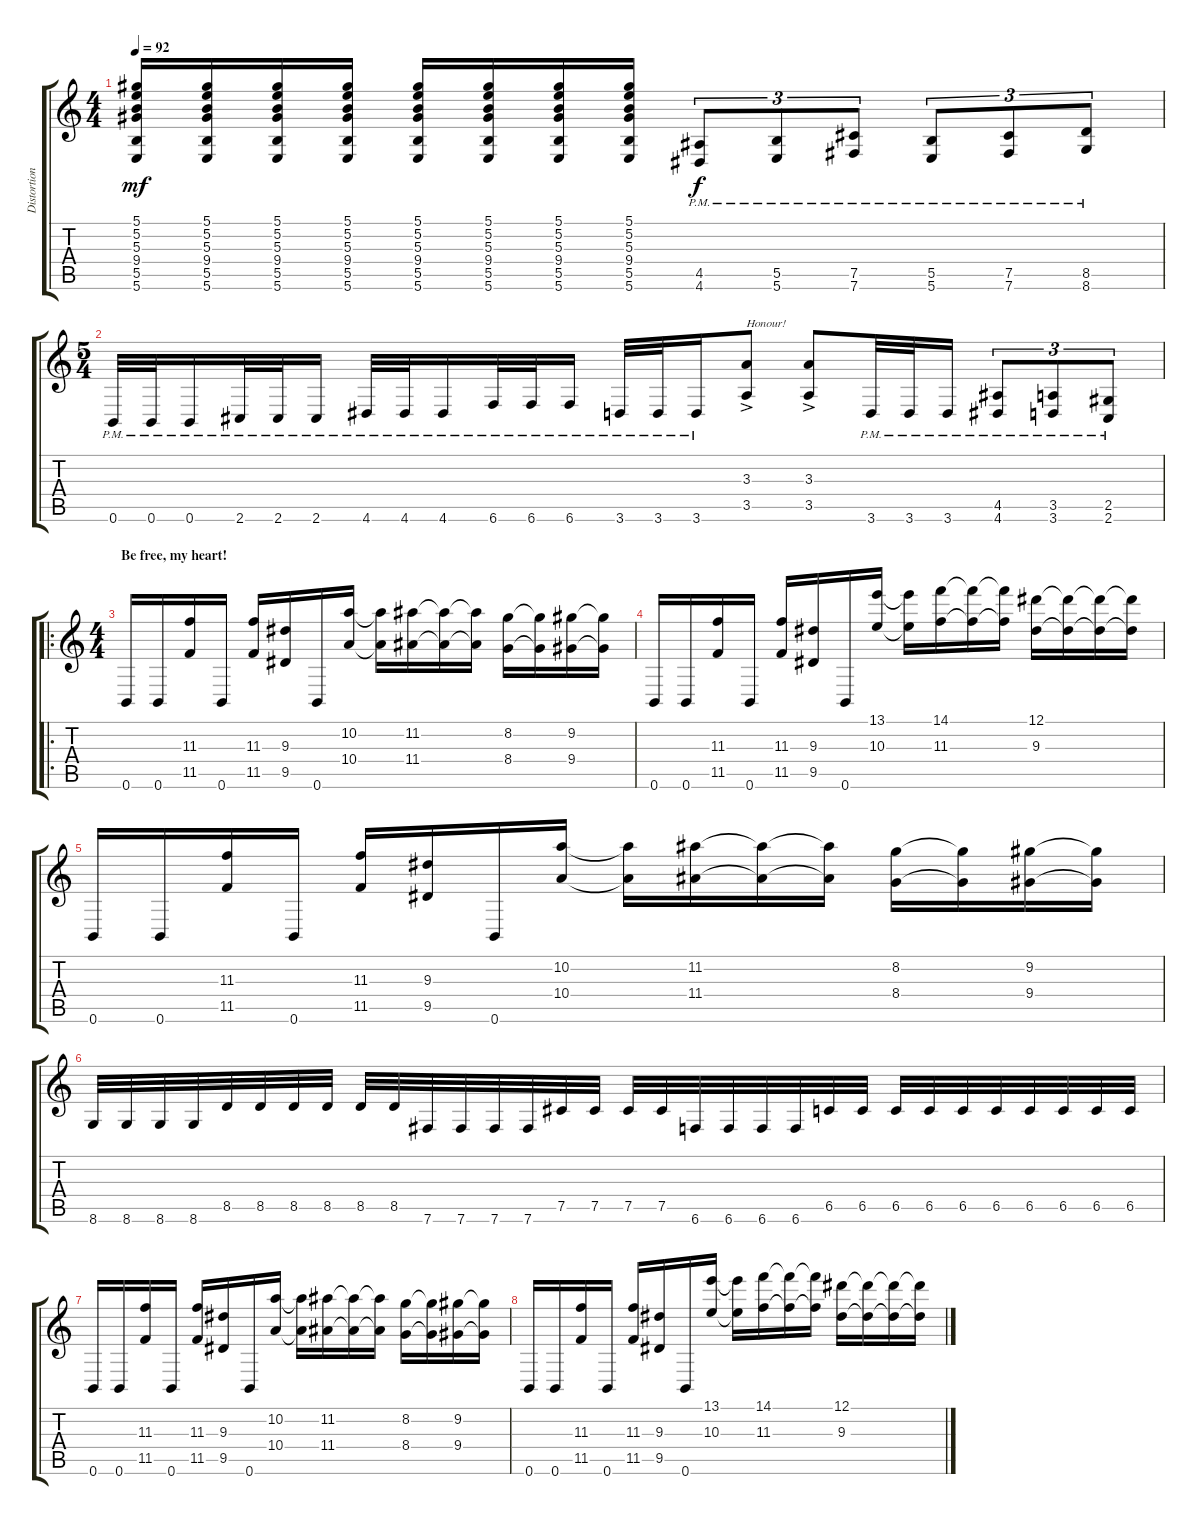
\track ("Distortion Guitar" "Distortion") {instrument distortionguitar}
\staff {score tabs}
\tuning (Eb4 B3 Gb3 B2 Gb2 B1) {hide}
\ts (4 4)
\tempo 92
\clef g2
\ks c
(5.1 5.2 5.3 9.4 5.5 5.6).16{dy mf} (5.1 5.2 5.3 9.4 5.5 5.6).16 (5.1 5.2 5.3 9.4 5.5 5.6).16 (5.1 5.2 5.3 9.4 5.5 5.6).16 (5.1 5.2 5.3 9.4 5.5 5.6).16 (5.1 5.2 5.3 9.4 5.5 5.6).16 (5.1 5.2 5.3 9.4 5.5 5.6).16 (5.1 5.2 5.3 9.4 5.5 5.6).16 (4.5{pm} 4.6{pm}).8{tu (3 2) dy f} (5.5{pm} 5.6{pm}).8{tu (3 2)} (7.5{pm} 7.6{pm}).8{tu (3 2)} (5.5{pm} 5.6{pm}).8{tu (3 2)} (7.5{pm} 7.6{pm}).8{tu (3 2)} (8.5{pm} 8.6{pm}).8{tu (3 2)} |
\ts (5 4)
0.6{pm}.32 0.6{pm}.32 0.6{pm}.16 2.6{pm}.32 2.6{pm}.32 2.6{pm}.16 4.6{pm}.32 4.6{pm}.32 4.6{pm}.16 6.6{pm}.32 6.6{pm}.32 6.6{pm}.16 3.6{pm}.32 3.6{pm}.32 3.6{pm}.16 (3.3 3.5{ac}).8{txt "Honour!"} (3.3 3.5{ac}).8 3.6{pm}.32 3.6{pm}.32 3.6{pm}.16 (4.5{pm} 4.6{pm}).8{tu (3 2)} (3.5{pm} 3.6{pm}).8{tu (3 2)} (2.5{pm} 2.6{pm}).8{tu (3 2)} |
\ro
\ts (4 4)
\section ("" "Be free, my heart!")
0.6.16 0.6.16 (11.3 11.5).16 0.6.16 (11.3 11.5).16 (9.3 9.5).16 0.6.16 (10.2 10.4).16 (10.2{t} 10.4{t}).16 (11.2 11.4).16 (11.2{t} 11.4{t}).16 (11.2{t} 11.4{t}).16 (8.2 8.4).16 (8.2{t} 8.4{t}).16 (9.2 9.4).16 (9.2{t} 9.4{t}).16 |
0.6.16 0.6.16 (11.3 11.5).16 0.6.16 (11.3 11.5).16 (9.3 9.5).16 0.6.16 (13.1 10.3).16 (13.1{t} 10.3{t}).16 (14.1 11.3).16 (14.1{t} 11.3{t}).16 (14.1{t} 11.3{t}).16 (12.1 9.3).16 (12.1{t} 9.3{t}).16 (12.1{t} 9.3{t}).16 (12.1{t} 9.3{t}).16 |
0.6.16 0.6.16 (11.3 11.5).16 0.6.16 (11.3 11.5).16 (9.3 9.5).16 0.6.16 (10.2 10.4).16 (10.2{t} 10.4{t}).16 (11.2 11.4).16 (11.2{t} 11.4{t}).16 (11.2{t} 11.4{t}).16 (8.2 8.4).16 (8.2{t} 8.4{t}).16 (9.2 9.4).16 (9.2{t} 9.4{t}).16 |
8.6.32 8.6.32 8.6.32 8.6.32 8.5.32 8.5.32 8.5.32 8.5.32 8.5.32 8.5.32 7.6.32 7.6.32 7.6.32 7.6.32 7.5.32 7.5.32 7.5.32 7.5.32 6.6.32 6.6.32 6.6.32 6.6.32 6.5.32 6.5.32 6.5.32 6.5.32 6.5.32 6.5.32 6.5.32 6.5.32 6.5.32 6.5.32 |
0.6.16 0.6.16 (11.3 11.5).16 0.6.16 (11.3 11.5).16 (9.3 9.5).16 0.6.16 (10.2 10.4).16 (10.2{t} 10.4{t}).16 (11.2 11.4).16 (11.2{t} 11.4{t}).16 (11.2{t} 11.4{t}).16 (8.2 8.4).16 (8.2{t} 8.4{t}).16 (9.2 9.4).16 (9.2{t} 9.4{t}).16 |
0.6.16 0.6.16 (11.3 11.5).16 0.6.16 (11.3 11.5).16 (9.3 9.5).16 0.6.16 (13.1 10.3).16 (13.1{t} 10.3{t}).16 (14.1 11.3).16 (14.1{t} 11.3{t}).16 (14.1{t} 11.3{t}).16 (12.1 9.3).16 (12.1{t} 9.3{t}).16 (12.1{t} 9.3{t}).16 (12.1{t} 9.3{t}).16
